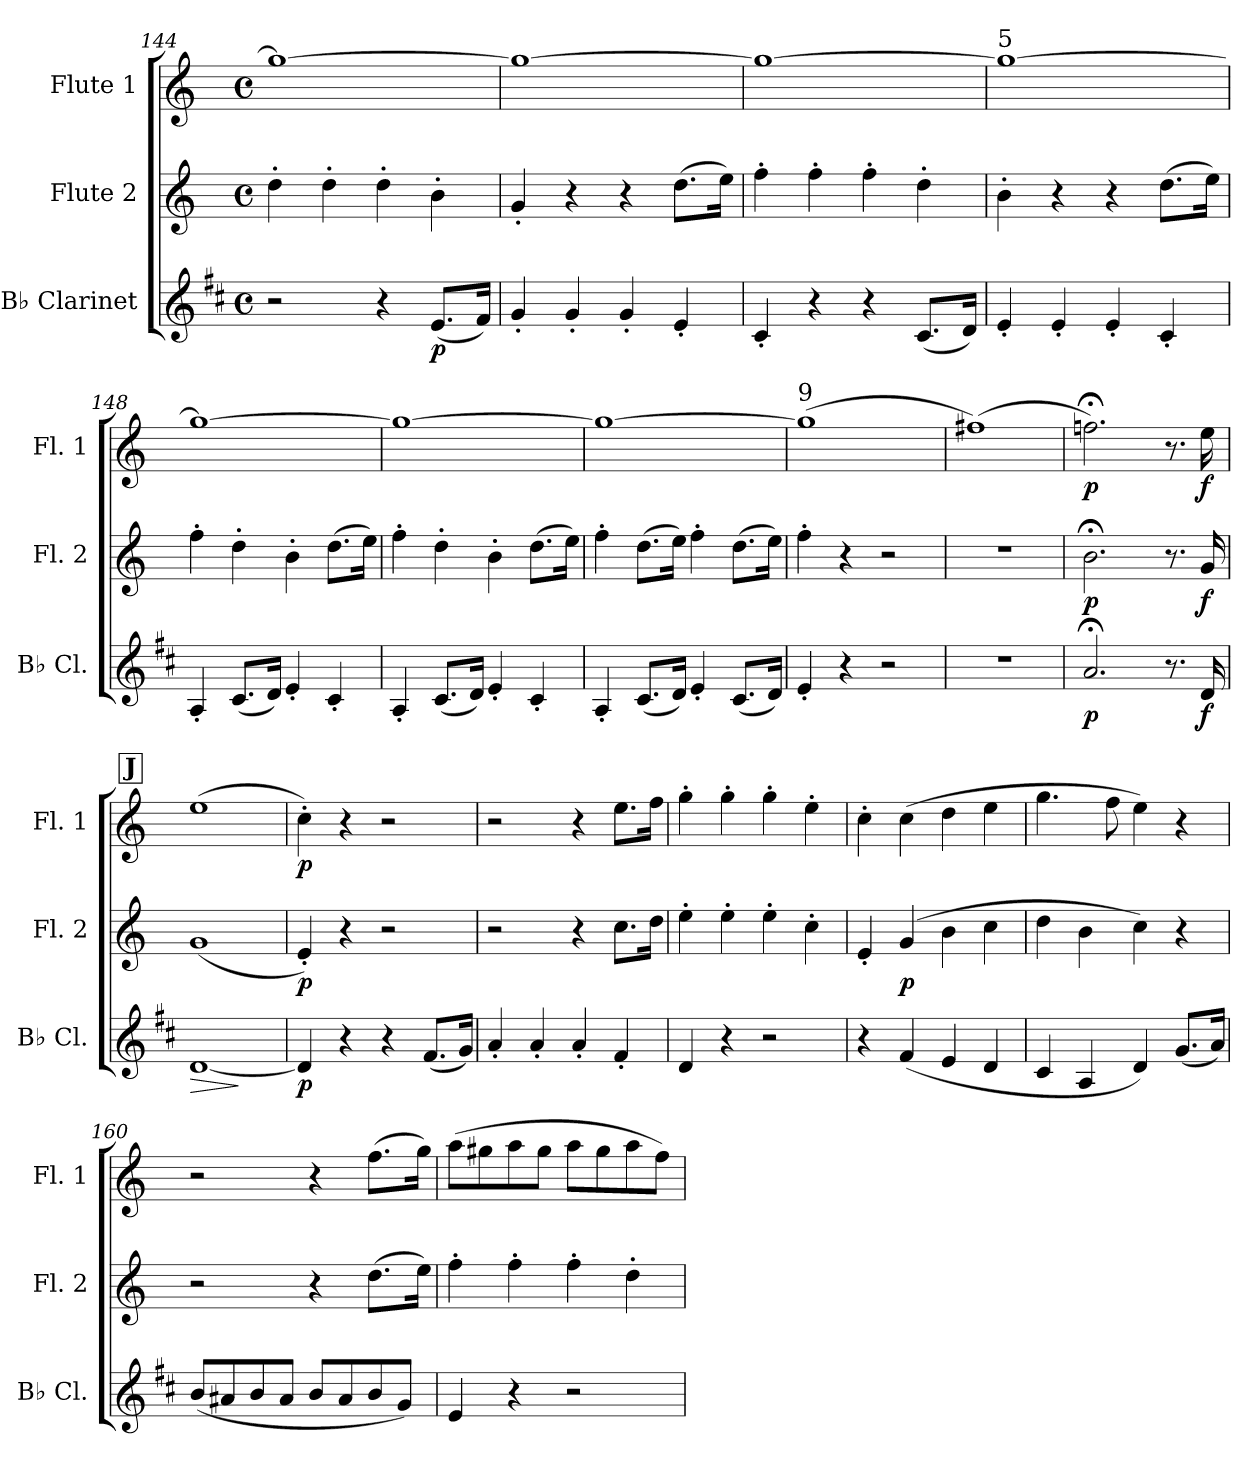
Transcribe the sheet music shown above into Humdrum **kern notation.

**kern	**dynam	**kern	**dynam	**kern	**dynam
*part3	*part3	*part2	*part2	*part1	*part1
*staff3	*staff3	*staff2	*staff2	*staff1	*staff1
*I"B♭ Clarinet	*	*I"Flute 2	*	*I"Flute 1	*
*I'B♭ Cl.	*	*I'Fl. 2	*	*I'Fl. 1	*
*clefG2	*	*clefG2	*	*clefG2	*
*ITrd1c2	*	*	*	*	*
*k[]	*	*k[]	*	*k[]	*
*M4/4	*	*M4/4	*	*M4/4	*
*met(c)	*	*met(c)	*	*met(c)	*
=144	=144	=144	=144	=144	=144
2r	.	4dd'\	.	1gg_	.
.	.	4dd'\	.	.	.
4r	.	4dd'\	.	.	.
!	!LO:DY:b	!	!	!	!
(<8.d/L	p	4b'\	.	.	.
16e/Jk)	.	.	.	.	.
=145	=145	=145	=145	=145	=145
4f'/	.	4g'/	.	1gg_	.
4f'/	.	4r	.	.	.
4f'/	.	4r	.	.	.
4d'/	.	(>8.dd\L	.	.	.
.	.	16ee\Jk)	.	.	.
=146	=146	=146	=146	=146	=146
4B'/	.	4ff'\	.	1gg_	.
4r	.	4ff'\	.	.	.
4r	.	4ff'\	.	.	.
(<8.B/L	.	4dd'\	.	.	.
16c/Jk)	.	.	.	.	.
=147	=147	=147	=147	=147	=147
!	!	!	!	!LO:TX:a:t=5	!
4d'/	.	4b'\	.	1gg_	.
4d'/	.	4r	.	.	.
4d'/	.	4r	.	.	.
4B'/	.	(>8.dd\L	.	.	.
.	.	16ee\Jk)	.	.	.
=148	=148	=148	=148	=148	=148
4G'/	.	4ff'\	.	1gg_	.
(<8.B/L	.	4dd'\	.	.	.
16c/Jk)	.	.	.	.	.
4d'/	.	4b'\	.	.	.
4B'/	.	(>8.dd\L	.	.	.
.	.	16ee\Jk)	.	.	.
!!LO:LB:g=z
=149	=149	=149	=149	=149	=149
4G'/	.	4ff'\	.	1gg_	.
(<8.B/L	.	4dd'\	.	.	.
16c/Jk)	.	.	.	.	.
4d'/	.	4b'\	.	.	.
4B'/	.	(>8.dd\L	.	.	.
.	.	16ee\Jk)	.	.	.
=150	=150	=150	=150	=150	=150
4G'/	.	4ff'\	.	1gg_	.
(<8.B/L	.	(>8.dd\L	.	.	.
16c/Jk)	.	16ee\Jk)	.	.	.
4d'/	.	4ff'\	.	.	.
(<8.B/L	.	(>8.dd\L	.	.	.
16c/Jk)	.	16ee\Jk)	.	.	.
=151	=151	=151	=151	=151	=151
!	!	!	!	!LO:TX:a:t=9	!
4d'/	.	4ff'\	.	(>1gg]	.
4r	.	4r	.	.	.
2r	.	2r	.	.	.
=152	=152	=152	=152	=152	=152
1r	.	1r	.	(>1ff#X)	.
=153	=153	=153	=153	=153	=153
!	!LO:DY:b	!	!LO:DY:b	!	!LO:DY:b
2.g;</	p	2.b;<\	p	2.ffni;<\)	p
8.r	.	8.r	.	8.r	.
!	!LO:DY:b	!	!LO:DY:b	!	!LO:DY:b
16c/	f	16g/	f	16ee\	f
!!LO:REH:place=s1:a:B:fs=14:t=J
=154	=154	=154	=154	=154	=154
!	!LO:HP:b	!	!	!	!
[1c	>	(<1g	.	(>1ee	.
.	]	.	.	.	.
=155	=155	=155	=155	=155	=155
!	!LO:DY:b	!	!LO:DY:b	!	!LO:DY:b
4c/]	p	4e'/)	p	4cc'\)	p
4r	.	4r	.	4r	.
4r	.	2r	.	2r	.
(<8.e/L	.	.	.	.	.
16f/Jk)	.	.	.	.	.
=156	=156	=156	=156	=156	=156
4g'/	.	2r	.	2r	.
4g'/	.	.	.	.	.
4g'/	.	4r	.	4r	.
4e'/	.	8.cc\L	.	8.ee\L	.
.	.	16dd\Jk	.	16ff\Jk	.
!!LO:PB:g=z
=157	=157	=157	=157	=157	=157
4c/	.	4ee'\	.	4gg'\	.
4r	.	4ee'\	.	4gg'\	.
2r	.	4ee'\	.	4gg'\	.
.	.	4cc'\	.	4ee'\	.
=158	=158	=158	=158	=158	=158
4r	.	4e'/	.	4cc'\	.
!	!	!	!LO:DY:b	!	!
(>4e/	.	(>4g/	p	(>4cc\	.
4d/	.	4b\	.	4dd\	.
4c/	.	4cc\	.	4ee\	.
=159	=159	=159	=159	=159	=159
4B/	.	4dd\	.	4.gg\	.
4G/	.	4b\	.	.	.
.	.	.	.	8ff\	.
4c/)	.	4cc\)	.	4ee\)	.
(<8.f/L	.	4r	.	4r	.
16g/Jk)	.	.	.	.	.
=160	=160	=160	=160	=160	=160
(<8a/L	.	2r	.	2r	.
8g#X/	.	.	.	.	.
8a/	.	.	.	.	.
8g#/J	.	.	.	.	.
8a/L	.	4r	.	4r	.
8g#/	.	.	.	.	.
8a/	.	(>8.dd\L	.	(>8.ff\L	.
8f/J)	.	.	.	.	.
.	.	16ee\Jk)	.	16gg\Jk)	.
=161	=161	=161	=161	=161	=161
4d/	.	4ff'\	.	(>8aa\L	.
.	.	.	.	8gg#X\	.
4r	.	4ff'\	.	8aa\	.
.	.	.	.	8gg#\J	.
2r	.	4ff'\	.	8aa\L	.
.	.	.	.	8gg#\	.
.	.	4dd'\	.	8aa\	.
.	.	.	.	8ff\J)	.
=	=	=	=	=	=
*-	*-	*-	*-	*-	*-
